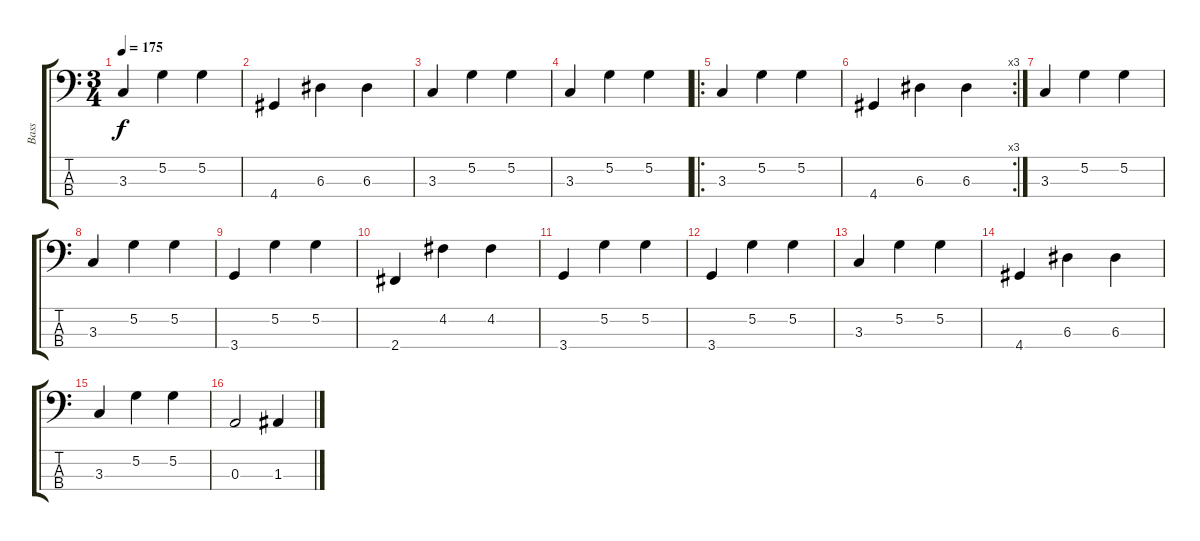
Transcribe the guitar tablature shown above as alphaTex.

\track ("Bass" "Bass") {instrument electricbassfinger}
\staff {score tabs}
\tuning (G2 D2 A1 E1) {hide}
\ts (3 4)
\tempo 175
\clef f4
\ks c
3.3.4{dy f} 5.2.4 5.2.4 |
4.4.4 6.3.4 6.3.4 |
3.3.4 5.2.4 5.2.4 |
3.3.4 5.2.4 5.2.4 |
\ro
3.3.4 5.2.4 5.2.4 |
\rc 3
4.4.4 6.3.4 6.3.4 |
3.3.4 5.2.4 5.2.4 |
3.3.4 5.2.4 5.2.4 |
3.4.4 5.2.4 5.2.4 |
2.4.4 4.2.4 4.2.4 |
3.4.4 5.2.4 5.2.4 |
3.4.4 5.2.4 5.2.4 |
3.3.4 5.2.4 5.2.4 |
4.4.4 6.3.4 6.3.4 |
3.3.4 5.2.4 5.2.4 |
0.3.2 1.3.4
